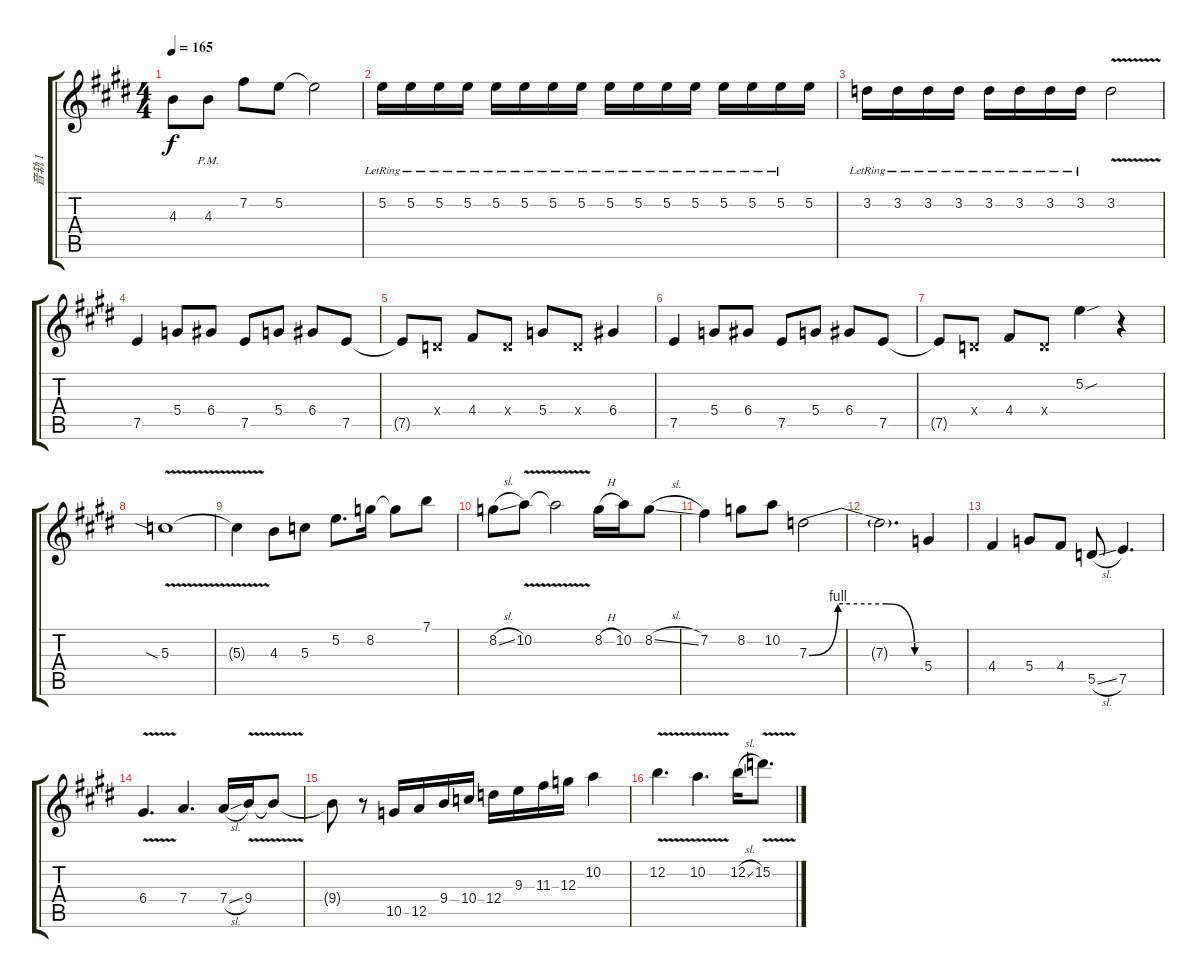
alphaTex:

\track ("音轨 1" "音轨 1") {instrument distortionguitar}
\staff {score tabs}
\tuning (E4 B3 G3 D3 A2 E2) {hide}
\ts (4 4)
\tempo 165
\clef g2
\ks e
4.3{t}.8{dy f} 4.3{pm}.8 7.2.8 5.2.8 5.2{t}.2 |
5.2{lr}.16 5.2{lr}.16 5.2{lr}.16 5.2{lr}.16 5.2{lr}.16 5.2{lr}.16 5.2{lr}.16 5.2{lr}.16 5.2{lr}.16 5.2{lr}.16 5.2{lr}.16 5.2{lr}.16 5.2{lr}.16 5.2{lr}.16 5.2{lr}.16 5.2.16 |
3.2{lr}.16 3.2{lr}.16 3.2{lr}.16 3.2{lr}.16 3.2{lr}.16 3.2{lr}.16 3.2{lr}.16 3.2{lr}.16 3.2{v}.2 |
7.5.4 5.4.8 6.4.8 7.5.8 5.4.8 6.4.8 7.5.8 |
7.5{t}.8 0.4{x}.8 4.4.8 0.4{x}.8 5.4.8 0.4{x}.8 6.4.4 |
7.5.4 5.4.8 6.4.8 7.5.8 5.4.8 6.4.8 7.5.8 |
7.5{t}.8 0.4{x}.8 4.4.8 0.4{x}.8 5.2{sou}.4 r.4 |
5.3{v sia}.1{txt ""} |
5.3{t}.4 4.3.8 5.3.8 5.2.8{d} 8.2.16 8.2{t}.8 7.1.8 |
8.2{sl}.8 10.2{v}.8 10.2{t}.2 8.2{h}.16 10.2.16 8.2{sl}.8 |
7.2.4 8.2.8 10.2.8 7.3{be (custom 0 0 15 4 40 4 55 0 60 0)}.2 |
7.3{t}.2{d} 5.4.4 |
4.4.4 5.4.8 4.4.8 5.5{sl}.8 7.5.4{d} |
6.4{v}.4{d} 7.4.4{d} 7.4{sl}.16 9.4{v}.16 9.4{t}.8 |
9.4{t}.8 r.8 10.5.16 12.5.16 9.4.16 10.4.16 12.4.16 9.3.16 11.3.16 12.3.16 10.2.4 |
12.2{v}.4{d} 10.2{v}.4{d} 12.2{sl}.16 15.2{v}.8{d}
